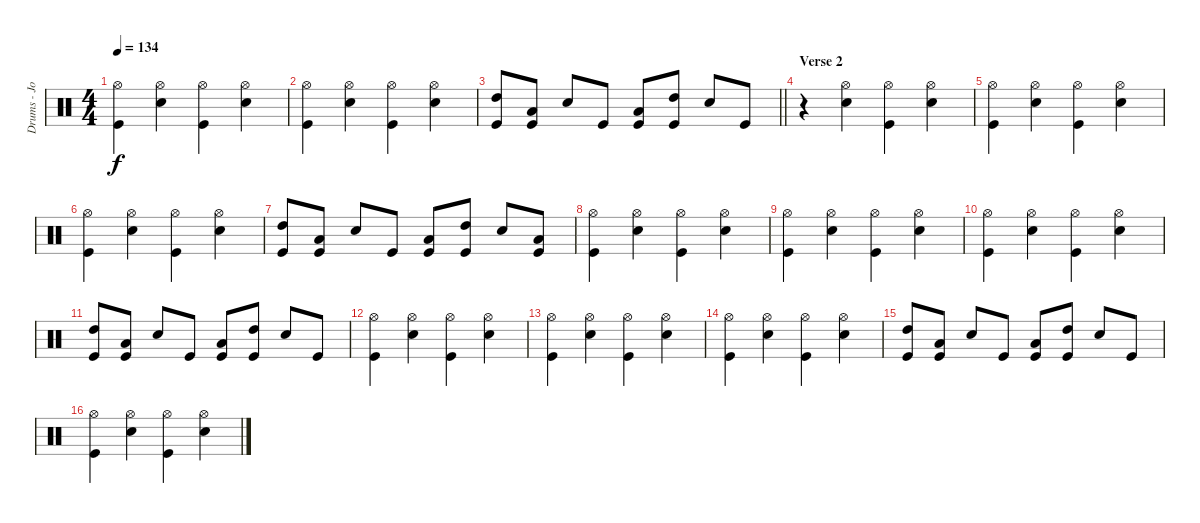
\track ("Drums - Joey" "Drums - Jo") {instrument percussion}
\staff {score}
\articulation defaults
\ts (4 4)
\tempo 134
\clef neutral
\ks c
("Hi-Hat (open)" "Kick (hit)").4{dy f} ("Hi-Hat (open)" "Electric Snare (hit)").4 ("Hi-Hat (open)" "Kick (hit)").4 ("Hi-Hat (open)" "Electric Snare (hit)").4 |
("Hi-Hat (open)" "Kick (hit)").4 ("Hi-Hat (open)" "Electric Snare (hit)").4 ("Hi-Hat (open)" "Kick (hit)").4 ("Hi-Hat (open)" "Electric Snare (hit)").4 |
\barLineRight lightlight
("High Tom (hit)" "Kick (hit)").8 ("Low Tom (hit)" "Kick (hit)").8 "Electric Snare (hit)".8 "Kick (hit)".8 ("Low Tom (hit)" "Kick (hit)").8 ("High Tom (hit)" "Kick (hit)").8 "Electric Snare (hit)".8 "Kick (hit)".8 |
\section ("" "Verse 2")
r.4 ("Hi-Hat (open)" "Electric Snare (hit)").4 ("Hi-Hat (open)" "Kick (hit)").4 ("Hi-Hat (open)" "Electric Snare (hit)").4 |
("Hi-Hat (open)" "Kick (hit)").4 ("Hi-Hat (open)" "Electric Snare (hit)").4 ("Hi-Hat (open)" "Kick (hit)").4 ("Hi-Hat (open)" "Electric Snare (hit)").4 |
("Hi-Hat (open)" "Kick (hit)").4 ("Hi-Hat (open)" "Electric Snare (hit)").4 ("Hi-Hat (open)" "Kick (hit)").4 ("Hi-Hat (open)" "Electric Snare (hit)").4 |
("High Tom (hit)" "Kick (hit)").8 ("Low Tom (hit)" "Kick (hit)").8 "Electric Snare (hit)".8 "Kick (hit)".8 ("Low Tom (hit)" "Kick (hit)").8 ("High Tom (hit)" "Kick (hit)").8 "Electric Snare (hit)".8 ("Low Floor Tom (hit)" "Kick (hit)").8 |
("Hi-Hat (open)" "Kick (hit)").4 ("Hi-Hat (open)" "Electric Snare (hit)").4 ("Hi-Hat (open)" "Kick (hit)").4 ("Hi-Hat (open)" "Electric Snare (hit)").4 |
("Hi-Hat (open)" "Kick (hit)").4 ("Hi-Hat (open)" "Electric Snare (hit)").4 ("Hi-Hat (open)" "Kick (hit)").4 ("Hi-Hat (open)" "Electric Snare (hit)").4 |
("Hi-Hat (open)" "Kick (hit)").4 ("Hi-Hat (open)" "Electric Snare (hit)").4 ("Hi-Hat (open)" "Kick (hit)").4 ("Hi-Hat (open)" "Electric Snare (hit)").4 |
("High Tom (hit)" "Kick (hit)").8 ("Low Tom (hit)" "Kick (hit)").8 "Electric Snare (hit)".8 "Kick (hit)".8 ("Low Tom (hit)" "Kick (hit)").8 ("High Tom (hit)" "Kick (hit)").8 "Electric Snare (hit)".8 "Kick (hit)".8 |
("Hi-Hat (open)" "Kick (hit)").4 ("Hi-Hat (open)" "Electric Snare (hit)").4 ("Hi-Hat (open)" "Kick (hit)").4 ("Hi-Hat (open)" "Electric Snare (hit)").4 |
("Hi-Hat (open)" "Kick (hit)").4 ("Hi-Hat (open)" "Electric Snare (hit)").4 ("Hi-Hat (open)" "Kick (hit)").4 ("Hi-Hat (open)" "Electric Snare (hit)").4 |
("Hi-Hat (open)" "Kick (hit)").4 ("Hi-Hat (open)" "Electric Snare (hit)").4 ("Hi-Hat (open)" "Kick (hit)").4 ("Hi-Hat (open)" "Electric Snare (hit)").4 |
("High Tom (hit)" "Kick (hit)").8 ("Low Tom (hit)" "Kick (hit)").8 "Electric Snare (hit)".8 "Kick (hit)".8 ("Low Tom (hit)" "Kick (hit)").8 ("High Tom (hit)" "Kick (hit)").8 "Electric Snare (hit)".8 "Kick (hit)".8 |
("Hi-Hat (open)" "Kick (hit)").4 ("Hi-Hat (open)" "Electric Snare (hit)").4 ("Hi-Hat (open)" "Kick (hit)").4 ("Hi-Hat (open)" "Electric Snare (hit)").4
